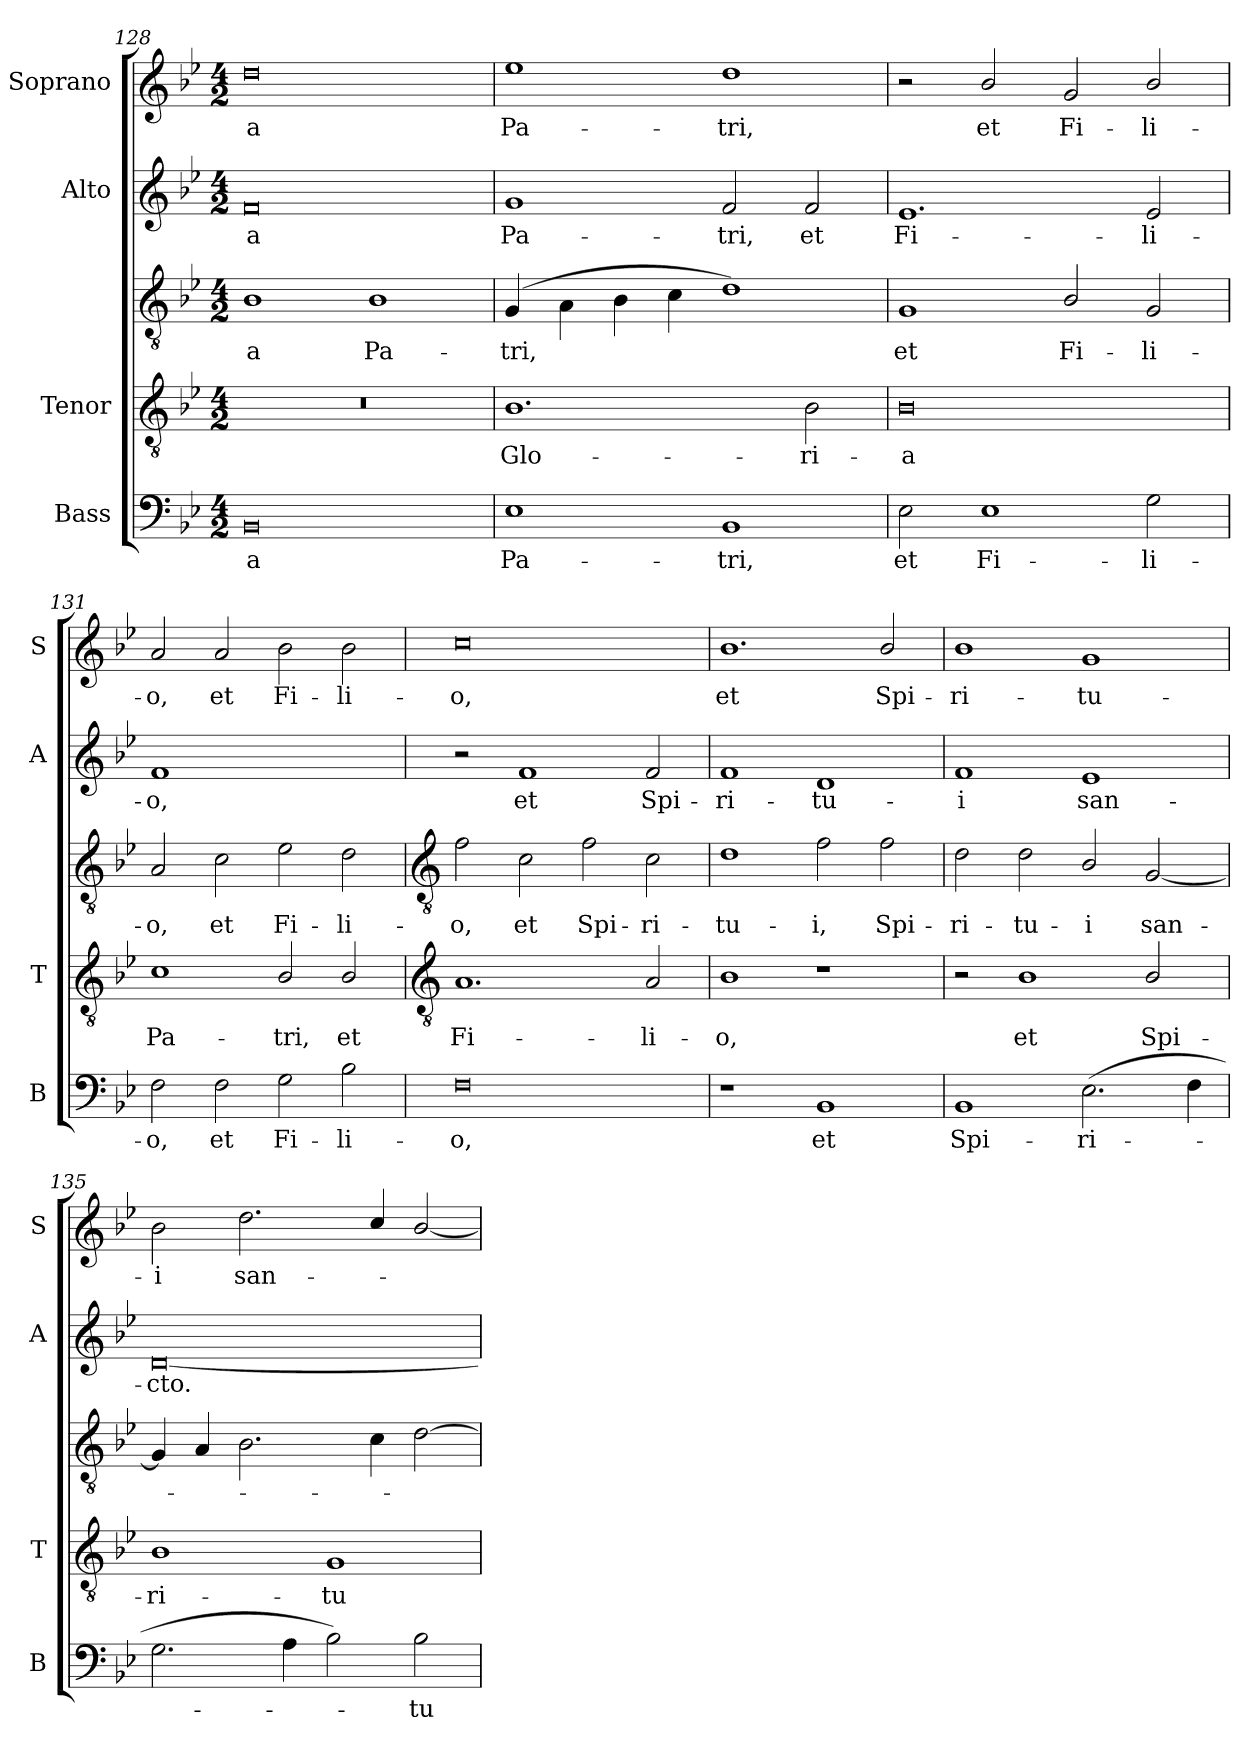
**kern	**text	**kern	**text	**kern	**text	**kern	**text	**kern	**text
*part4	*part4	*part3	*part3	*part3	*part3	*part2	*part2	*part1	*part1
*staff5	*staff5	*staff4	*staff4	*staff3	*staff3	*staff2	*staff2	*staff1	*staff1
*I"Bass	*	*I"Tenor	*	*	*	*I"Alto	*	*I"Soprano	*
*I'B	*	*I'T	*	*	*	*I'A	*	*I'S	*
*clefF4	*	*clefGv2	*	*clefGv2	*	*clefG2	*	*clefG2	*
*k[b-e-]	*	*k[b-e-]	*	*k[b-e-]	*	*k[b-e-]	*	*k[b-e-]	*
*B-:	*	*B-:	*	*B-:	*	*B-:	*	*B-:	*
*M4/2	*	*M4/2	*	*M4/2	*	*M4/2	*	*M4/2	*
=128	=128	=128	=128	=128	=128	=128	=128	=128	=128
!	!LO:LY:b	!	!	!	!LO:LY:b	!	!LO:LY:b	!	!LO:LY:b
0BB-	-a	0r	.	1B-	-a	0f	-a	0dd	-a
!	!	!	!	!	!LO:LY:b	!	!	!	!
.	.	.	.	1B-	Pa-	.	.	.	.
=129	=129	=129	=129	=129	=129	=129	=129	=129	=129
!	!LO:LY:b	!	!LO:LY:b	!	!LO:LY:b	!	!LO:LY:b	!	!LO:LY:b
1E-	Pa-	1.B-	Glo-	(>4G	-tri,	1g	Pa-	1ee-	Pa-
.	.	.	.	4A\	.	.	.	.	.
.	.	.	.	4B-	.	.	.	.	.
.	.	.	.	4c	.	.	.	.	.
!	!LO:LY:b	!	!	!	!	!	!LO:LY:b	!	!LO:LY:b
1BB-	-tri,	.	.	1d)	.	2f	-tri,	1dd	-tri,
!	!	!	!LO:LY:b	!	!	!	!LO:LY:b	!	!
.	.	2B-	-ri-	.	.	2f	et	.	.
=130	=130	=130	=130	=130	=130	=130	=130	=130	=130
!	!LO:LY:b	!	!LO:LY:b	!	!LO:LY:b	!	!LO:LY:b	!	!
2E-	et	0B-	-a	1G	-et	1.e-	Fi-	2r	.
!	!LO:LY:b	!	!	!	!	!	!	!	!LO:LY:b
1E-	Fi-	.	.	.	.	.	.	2b-/	et
!	!	!	!	!	!LO:LY:b	!	!	!	!LO:LY:b
.	.	.	.	2B-/	Fi-	.	.	2g	Fi-
!	!LO:LY:b	!	!	!	!LO:LY:b	!	!LO:LY:b	!	!LO:LY:b
2G	-li-	.	.	2G	-li-	2e-	-li-	2b-/	-li-
=131	=131	=131	=131	=131	=131	=131	=131	=131	=131
!	!LO:LY:b	!	!LO:LY:b	!	!LO:LY:b	!	!LO:LY:b	!	!LO:LY:b
2F	-o,	1c	-Pa-	2A	o,	1f	-o,	2a	-o,
!	!LO:LY:b	!	!	!	!LO:LY:b	!	!	!	!LO:LY:b
2F	et	.	.	2c	et	.	.	2a	et
!	!LO:LY:b	!	!LO:LY:b	!	!LO:LY:b	!	!	!	!LO:LY:b
2G	Fi-	2B-/	-tri,	2e-	Fi-	1ryy	.	2b-	Fi-
!	!LO:LY:b	!	!LO:LY:b	!	!LO:LY:b	!	!	!	!LO:LY:b
2B-	-li-	2B-/	et	2d	-li-	.	.	2b-	-li-
!!LO:LB:g=z
=132	=132	=132	=132	=132	=132	=132	=132	=132	=132
*	*	*clefGv2	*	*clefGv2	*	*	*	*	*
!	!LO:LY:b	!	!LO:LY:b	!	!LO:LY:b	!	!	!	!LO:LY:b
0F	-o,	1.A	-Fi-	2f	o,	2r	.	0cc	-o,
!	!	!	!	!	!LO:LY:b	!	!LO:LY:b	!	!
.	.	.	.	2c	et	1f	et	.	.
!	!	!	!	!	!LO:LY:b	!	!	!	!
.	.	.	.	2f	Spi-	.	.	.	.
!	!	!	!LO:LY:b	!	!LO:LY:b	!	!LO:LY:b	!	!
.	.	2A	-li-	2c	-ri-	2f	Spi-	.	.
=133	=133	=133	=133	=133	=133	=133	=133	=133	=133
!	!	!	!LO:LY:b	!	!LO:LY:b	!	!LO:LY:b	!	!LO:LY:b
1r	.	1B-	-o,	1d	-tu-	1f	-ri-	1.b-	et
!	!LO:LY:b	!	!	!	!LO:LY:b	!	!LO:LY:b	!	!
1BB-	et	1r	.	2f	-i,	1d	-tu-	.	.
!	!	!	!	!	!LO:LY:b	!	!	!	!LO:LY:b
.	.	.	.	2f	Spi-	.	.	2b-/	Spi-
=134	=134	=134	=134	=134	=134	=134	=134	=134	=134
!	!LO:LY:b	!	!	!	!LO:LY:b	!	!LO:LY:b	!	!LO:LY:b
1BB-	Spi-	2r	.	2d	ri-	1f	-i	1b-	-ri-
!	!	!	!LO:LY:b	!	!LO:LY:b	!	!	!	!
.	.	1B-	et	2d	-tu-	.	.	.	.
!	!LO:LY:b	!	!	!	!LO:LY:b	!	!LO:LY:b	!	!LO:LY:b
(>2.E-	-ri-	.	.	2B-/	-i	1e-	san-	1g	-tu-
!	!	!	!LO:LY:b	!	!LO:LY:b	!	!	!	!
.	.	2B-/	Spi-	[2G	san-	.	.	.	.
4F	.	.	.	.	.	.	.	.	.
=135	=135	=135	=135	=135	=135	=135	=135	=135	=135
!	!	!	!LO:LY:b	!	!	!	!LO:LY:b	!	!LO:LY:b
2.G	.	1B-	-ri-	4G]	.	[0d	-cto.	2b-	-i
.	.	.	.	4A	.	.	.	.	.
!	!	!	!	!	!	!	!	!	!LO:LY:b
.	.	.	.	2.B-	.	.	.	2.dd	san-
4A	.	.	.	.	.	.	.	.	.
!	!	!	!LO:LY:b	!	!	!	!	!	!
2B-)	.	1G	-tu-	.	.	.	.	.	.
.	.	.	.	4c	.	.	.	4cc/	.
!	!LO:LY:b	!	!	!	!	!	!	!	!
2B-	tu-	.	.	[2d	.	.	.	[2b-/	.
=	=	=	=	=	=	=	=	=	=
*-	*-	*-	*-	*-	*-	*-	*-	*-	*-
